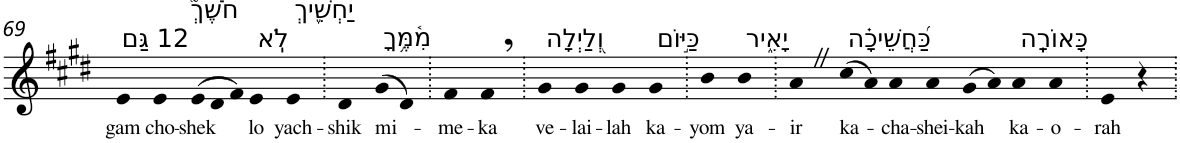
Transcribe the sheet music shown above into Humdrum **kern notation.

**kern	**text
*part1	*part1
*staff1	*staff1
*I"Piano	*
*I'Pno	*
!!LO:PB:g=z
*clefG2	*
*k[f#c#g#d#]	*
*E:	*
=69	=69
!LO:TX:a:t=12 גַּם	!
!	!LO:LY:b
4e	gam
!LO:TX:a:t=חֹשֶׁךְ֮	!
!	!LO:LY:b
4e	cho-
*Xtuplet	*
!	!LO:LY:b
(>12e	-shek
12d#	.
12f#)	.
!LO:TX:a:t=לֹֽא	!
!	!LO:LY:b
4e	lo
!LO:TX:a:t=יַחְשִׁ֪יךְ	!
!	!LO:LY:b
4e	yach-
=70.	=70.
!	!LO:LY:b
4d#	-shik
!LO:TX:a:t=מִ֫מֶּ֥ךָ	!
!	!LO:LY:b
(>8g#	mi-
8d#)	.
=71.	=71.
!	!LO:LY:b
4f#	-me-
!	!LO:LY:b
4f#,	-ka
=72.	=72.
!LO:TX:a:t=וְ֭לַיְלָה	!
!	!LO:LY:b
4g#	ve-
!	!LO:LY:b
4g#	-lai-
!	!LO:LY:b
4g#	-lah
!LO:TX:a:t=כַּיּ֣וֹם	!
!	!LO:LY:b
4g#	ka-
=73.	=73.
!	!LO:LY:b
4b	-yom
!LO:TX:a:t=יָאִ֑יר	!
!	!LO:LY:b
4b	ya-
=74.	=74.
!	!LO:LY:b
4aZ	-ir
!LO:TX:a:t=כַּ֝חֲשֵׁיכָ֗ה	!
!	!LO:LY:b
(>8cc#	ka-
8a)	.
!	!LO:LY:b
4a	-cha-
!	!LO:LY:b
4a	-shei-
!	!LO:LY:b
(>8g#	-kah
8a)	.
!LO:TX:a:t=כָּאוֹרָֽה	!
!	!LO:LY:b
4a	ka-
!	!LO:LY:b
4a	-o-
=75.	=75.
!	!LO:LY:b
4e	-rah
4r	.
=.	=.
*-	*-
